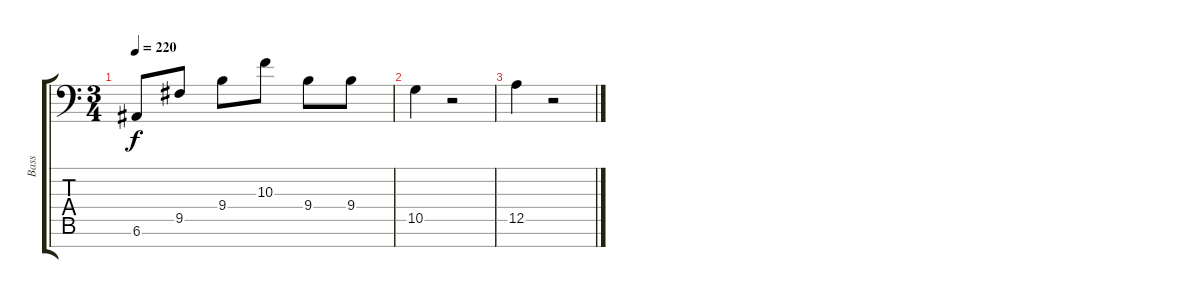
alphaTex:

\track ("Bass" "Bass") {instrument slapbass1}
\staff {score tabs}
\tuning (E3 B2 G2 D2 A1 E1 B0) {hide}
\ts (3 4)
\tempo 220
\clef f4
\ks c
6.6.8{dy f} 9.5.8 9.4.8 10.3.8 9.4.8 9.4.8 |
10.5.4 r.2 |
12.5.4 r.2
